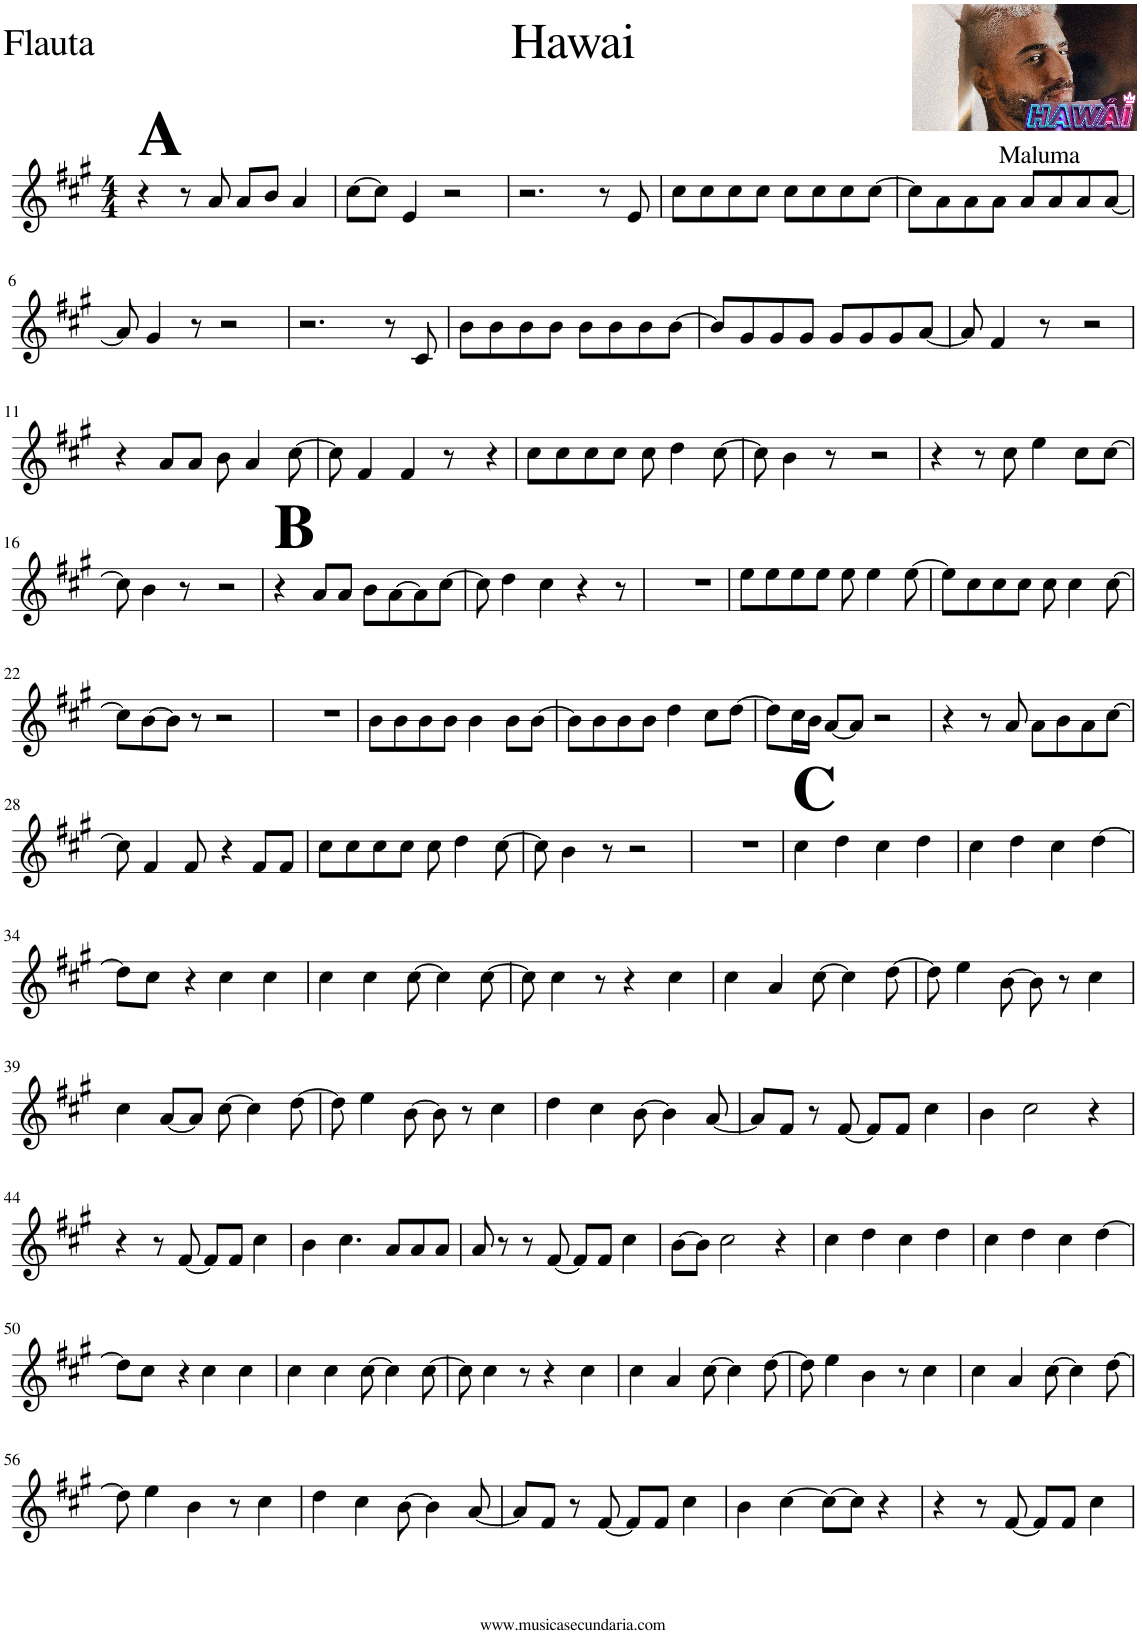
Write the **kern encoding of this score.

**kern
*part1
*staff1
*I"Flauta
*I'Fl.
*clefG2
*k[f#c#g#]
*M4/4
=1
!LO:TX:a:B:t=A
4r
8r
8a/
8a/L
8b/J
4a/
=2
[8cc#\L
8cc#\J]
4e/
2r
=3
2.r
8r
8e/
=4
8cc#\L
8cc#\
8cc#\
8cc#\J
8cc#\L
8cc#\
8cc#\
[8cc#\J
=5
8cc#\L]
8a\
8a\
8a\J
8a/L
8a/
8a/
[8a/J
!!LO:LB:g=z
=6
8a/]
4g#/
8r
2r
=7
2.r
8r
8c#/
=8
8b\L
8b\
8b\
8b\J
8b\L
8b\
8b\
[8b\J
=9
8b/L]
8g#/
8g#/
8g#/J
8g#/L
8g#/
8g#/
[8a/J
=10
8a/]
4f#/
8r
2r
!!LO:LB:g=z
=11
4r
8a/L
8a/J
8b\
4a/
[8cc#\
=12
8cc#\]
4f#/
4f#/
8r
4r
=13
8cc#\L
8cc#\
8cc#\
8cc#\J
8cc#\
4dd\
[8cc#\
=14
8cc#\]
4b\
8r
2r
=15
4r
8r
8cc#\
4ee\
8cc#\L
[8cc#\J
!!LO:LB:g=z
=16
8cc#\]
4b\
8r
2r
=17
!LO:TX:a:B:t=B
4r
8a/L
8a/J
8b\L
[8a\
8a\]
[8cc#\J
=18
8cc#\]
4dd\
4cc#\
4r
8r
=19
1r
=20
8ee\L
8ee\
8ee\
8ee\J
8ee\
4ee\
[8ee\
=21
8ee\L]
8cc#\
8cc#\
8cc#\J
8cc#\
4cc#\
[8cc#\
!!LO:LB:g=z
=22
8cc#\L]
[8b\
8b\J]
8r
2r
=23
1r
=24
8b\L
8b\
8b\
8b\J
4b\
8b\L
[8b\J
=25
8b\L]
8b\
8b\
8b\J
4dd\
8cc#\L
[8dd\J
=26
8dd\L]
16cc#\L
16b\JJ
[8a/L
8a/J]
2r
=27
4r
8r
8a/
8a\L
8b\
8a\
[8cc#\J
!!LO:LB:g=z
=28
8cc#\]
4f#/
8f#/
4r
8f#/L
8f#/J
=29
8cc#\L
8cc#\
8cc#\
8cc#\J
8cc#\
4dd\
[8cc#\
=30
8cc#\]
4b\
8r
2r
=31
1r
=32
!LO:TX:a:B:t=C
4cc#\
4dd\
4cc#\
4dd\
=33
4cc#\
4dd\
4cc#\
[4dd\
!!LO:LB:g=z
=34
8dd\L]
8cc#\J
4r
4cc#\
4cc#\
=35
4cc#\
4cc#\
[8cc#\
4cc#\]
[8cc#\
=36
8cc#\]
4cc#\
8r
4r
4cc#\
=37
4cc#\
4a/
[8cc#\
4cc#\]
[8dd\
=38
8dd\]
4ee\
[8b\
8b\]
8r
4cc#\
!!LO:LB:g=z
=39
4cc#\
[8a/L
8a/J]
[8cc#\
4cc#\]
[8dd\
=40
8dd\]
4ee\
[8b\
8b\]
8r
4cc#\
=41
4dd\
4cc#\
[8b\
4b\]
[8a/
=42
8a/L]
8f#/J
8r
[8f#/
8f#/L]
8f#/J
4cc#\
=43
4b\
2cc#\
4r
!!LO:LB:g=z
=44
4r
8r
[8f#/
8f#/L]
8f#/J
4cc#\
=45
4b\
4.cc#\
8a/L
8a/
8a/J
=46
8a/
8r
8r
[8f#/
8f#/L]
8f#/J
4cc#\
=47
[8b\L
8b\J]
2cc#\
4r
=48
4cc#\
4dd\
4cc#\
4dd\
=49
4cc#\
4dd\
4cc#\
[4dd\
!!LO:LB:g=z
=50
8dd\L]
8cc#\J
4r
4cc#\
4cc#\
=51
4cc#\
4cc#\
[8cc#\
4cc#\]
[8cc#\
=52
8cc#\]
4cc#\
8r
4r
4cc#\
=53
4cc#\
4a/
[8cc#\
4cc#\]
[8dd\
=54
8dd\]
4ee\
4b\
8r
4cc#\
=55
4cc#\
4a/
[8cc#\
4cc#\]
[8dd\
!!LO:LB:g=z
=56
8dd\]
4ee\
4b\
8r
4cc#\
=57
4dd\
4cc#\
[8b\
4b\]
[8a/
=58
8a/L]
8f#/J
8r
[8f#/
8f#/L]
8f#/J
4cc#\
=59
4b\
[4cc#\
8cc#\L_
8cc#\J]
4r
=60
4r
8r
[8f#/
8f#/L]
8f#/J
4cc#\
=
*-
